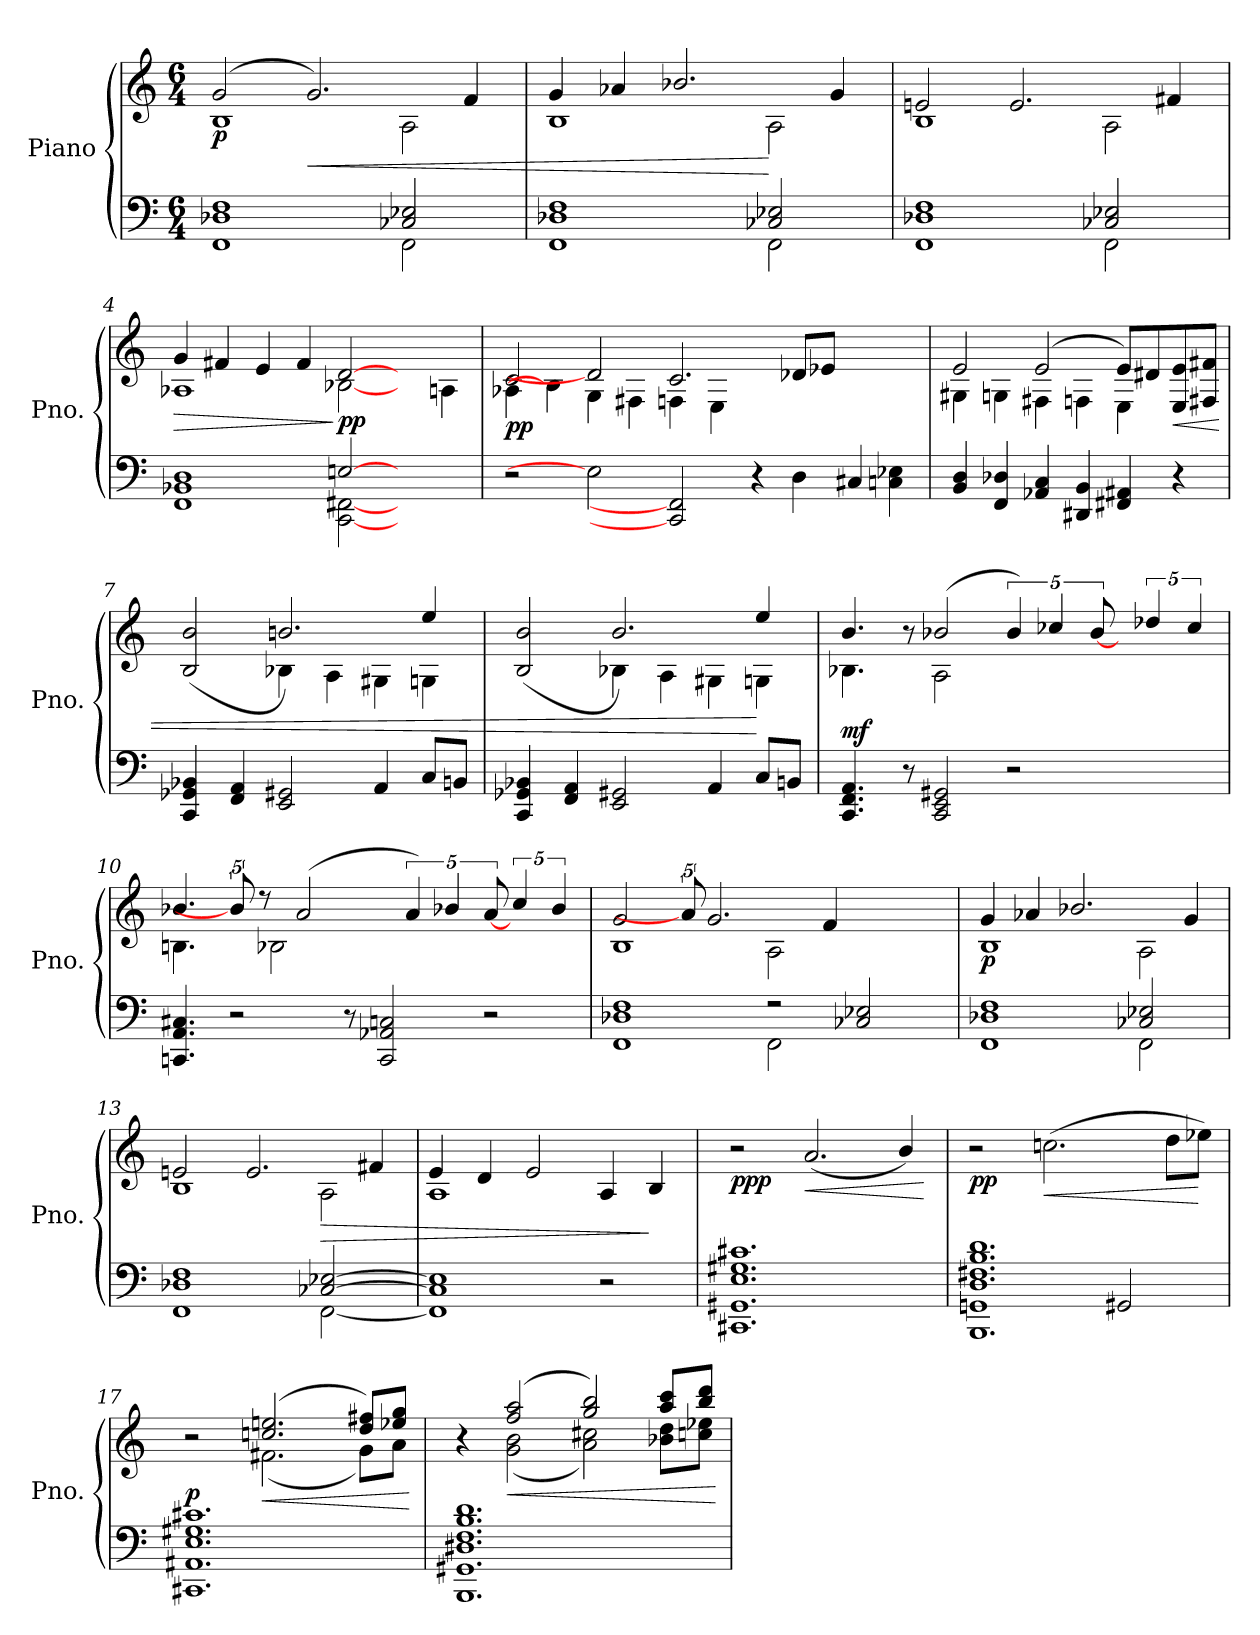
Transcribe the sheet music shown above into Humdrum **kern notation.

**kern	**kern	**dynam
*part1	*part1	*part1
*staff2	*staff1	*staff1/2
*I"Piano	*	*
*I'Pno.	*	*
*clefF4	*clefG2	*
*k[]	*k[]	*
*M6/4	*M6/4	*
*MM80	*MM80	*
=1	=1	=1
*^	*^	*
!	!	!	!	!LO:DY:b
1FF 1D-X 1F	1ryy	(>2g/	1B	p
*	*	*MM120	*	*
!	!	!	!	!LO:HP:b
.	.	2.g/)	.	<
2C-X/ 2E-X/	2FF\	.	2A\	.
.	.	4f/	.	.
=2	=2	=2	=2	=2
1FF 1D-X 1F	1ryy	4g/	1B	.
.	.	4a-X/	.	.
.	.	2.b-X/	.	.
2C-X/ 2E-X/	2FF\	.	2A\	[
.	.	4g/	.	.
=3	=3	=3	=3	=3
1FF 1D-X 1F	1ryy	2en/	1B	.
.	.	2.e/	.	.
2C-X/ 2E-X/	2FF\	.	2A\	.
.	.	4f#X/	.	.
=4	=4	=4	=4	=4
!	!	!	!	!LO:HP:b
1FF 1BB-X 1D	1ryy	4g/	1A-X	>
.	.	4f#X/	.	.
.	.	4e/	.	.
.	.	4f#/	.	.
!	!	!	!	!LO:DY:n=1:b
[2En	[2CC [2FF#X	[2d:	[2B-X\	] pp
2ryy	2ryy	2ryy	4ryy	.
.	.	.	4An\	.
*v	*v	*	*	*
!!LO:LB:g=z	!!
=5	=5	=5	=5
!	!	!	!LO:DY:b
2r	2c/	4A-X\	pp
.	.	4B-\]	.
2E]	2d]	4G\	.
.	.	4F#X\	.
2CC] 2FF#]	2.c/	4Fn\	.
.	.	4E\	.
4r	.	2ryy	.
4D\	8d-X/L	.	.
.	8e-X/J	.	.
4C#X/	2ryy	2ryy	.
4Cn\ 4E-X\	.	.	.
=6	=6	=6	=6
4BB/ 4D/	2e/	4G#X\	.
4FF/ 4D-X/	.	4Gn\	.
4AA-X/ 4C/	(>2e/	4F#X\	.
4DD#X/ 4BB/	.	4Fn\	.
4FF#X/ 4AA#X/	8e/L)	4E\	.
.	8d#X/	.	.
!	!	!	!LO:HP:b
4r	8E/ 8e/	4ryy	<
.	8F#X/ 8f#X/J	.	.
!!LO:LB:g=z	!!
=7	=7	=7	=7
4CC/ 4GG-X/ 4BB-X/	(>2B/ 2b/	2ryy	.
4FF/ 4AA/	.	.	.
2EE/ 2GG#X/	2.bn/)	4B-X\	.
.	.	4A\	.
4AA/	.	4G#X\	.
8C/L	4ee/	4Gn:\	.
8BBn/J	.	.	.
=8	=8	=8	=8
4CC/ 4GG-X/ 4BB-X/	(>2B/ 2b/	2ryy	.
4FF/ 4AA/	.	.	.
2EE/ 2GG#X/	2.b/)	4B-X\	.
.	.	4A\	.
4AA/	.	4G#X\	.
8C/L	4ee/	4Gn:\	[
8BBn/J	.	.	.
=9	=9	=9	=9
!	!	!	!LO:DY:a=2
4.CC/ 4.FF/ 4.AA/	4.b/	4.B-X\	mf
8r	8r	8ryy	.
2CC/ 2EE/ 2GG#X/	(>2b-X/	2A\	.
2r	5b-/)	1ryy	.
.	5cc-X/	.	.
.	[10b-/	.	.
2ryy	10ryy	.	.
.	5dd-X/	.	.
.	5cc-/	.	.
!!LO:LB:g=z	!!
=10	=10	=10	=10
4.CCn/ 4.AA/ 4.C#X/	4.b-X/	4.Bn\	.
2r	10b-/]	8ryy	.
.	8r	.	.
.	.	2B-X\	.
.	(>2a/	.	.
8r	.	.	.
2CC/ 2AA-X/ 2Cn/	.	1ryy	.
.	5a/)	.	.
.	5b-X/	.	.
2r	[10a/	.	.
.	5cc/	.	.
.	5b-/	.	.
=11	=11	=11	=11
*^	*	*	*
1FF 1D-X 1F	1ryy	2g/	1B	.
.	.	10a/]	.	.
.	.	2.g/	.	.
2r	2FF\	.	2A\	.
.	.	4f/	.	.
2C-X/ 2E-X/	2ryy	.	5%2ryy	.
.	.	5%2ryy	.	.
.	.	.	10ryy	.
=12	=12	=12	=12	=12
!	!	!	!	!LO:DY:b
1FF 1D-X 1F	1ryy	4g/	1B	p
.	.	4a-X/	.	.
.	.	2.b-X/	.	.
2C-X/ 2E-X/	2FF\	.	2A\	.
.	.	4g/	.	.
=13	=13	=13	=13	=13
1FF 1D-X 1F	1ryy	2en/	1B	.
.	.	2.e/	.	.
!	!	!	!	!LO:HP:b
[2C-X/ [2E-X/	[2FF\	.	2A\	>
.	.	4f#X/	.	.
=14	=14	=14	=14	=14
1C-] 1E-]	1FF]	4e/	1A	.
.	.	4d/	.	.
.	.	2e/	.	.
2r	2ryy	4A/	2ryy	.
.	.	4B/	.	]
*v	*v	*	*	*
*	*v	*v	*
!!LO:LB:g=z
=15	=15	=15
!	!	!LO:DY:b
1.CC#X 1.GG#X 1.E 1.G#X 1.c#X	2r	ppp
!	!	!LO:HP:b
.	(>2.a/	<
.	4b/)	.
.	.	[
=16	=16	=16
*^	*	*
!	!	!	!LO:DY:b
1.BBB 1.D 1.F#X 1.B 1.d	1GGn	2r	pp
!	!	!	!LO:HP:b
.	.	(>2.ccn\	<
.	2GG#X/	.	.
.	.	8dd\L	.
.	.	8ee-X\J)	[
*v	*v	*	*
=17	=17	=17
*	*^	*
!	!	!	!LO:DY:a=2
1.CC#X 1.AA#X 1.E 1.G#X 1.c#X	2r	2ryy	p
!	!	!	!LO:HP:b
.	(>2.ccn/ 2.een/	(<2.f#X\	<
.	8dd/ 8ff#X/L)	8g\L)	.
.	8ee-X/ 8gg/J	8a\J	.
*	*v	*v	*
.	.	[
=18	=18	=18
*	*^	*
!	!	!	!LO:DY:a=2
!	!	!	!LO:DY:n=1:b
1.BBB 1.GG#X 1.D#X 1.F 1.B 1.d	4r	4ryy	p mf
!	!	!	!LO:HP:b
.	(>2ff/ 2aa/	(<2g\ 2b\	<
.	2gg/ 2bb/)	2a\ 2cc#X\)	.
.	8aa/ 8ccc/L	8b-X\ 8dd\L	.
.	8bb/ 8ddd/J	8ccn\ 8ee-X\J	.
*	*v	*v	*
.	.	[
=	=	=
*-	*-	*-
